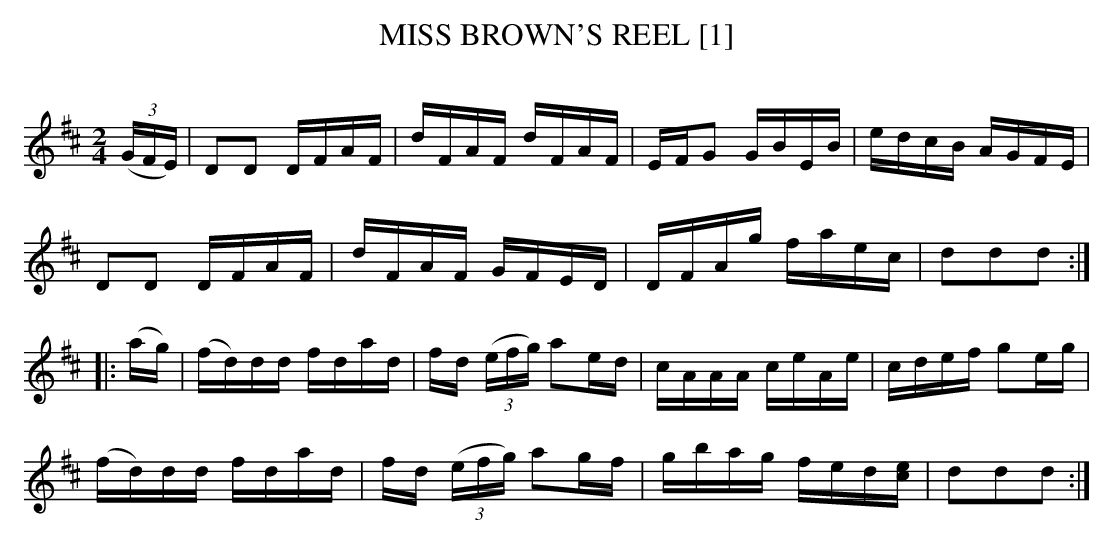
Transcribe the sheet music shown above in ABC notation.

X:1
T: MISS BROWN'S REEL [1]
C:
M: 2/4
L: 1/16
K: D
(3(GFE) |\
D2D2 DFAF | dFAF dFAF | EFG2 GBEB | edcB AGFE |
D2D2 DFAF | dFAF GFED | DFAg faec | d2d2d2 :|
|: (ag) |\
(fd)dd fdad | fd (3(efg) a2ed | cAAA ceAe | cdef g2eg |
(fd)dd fdad | fd (3(efg) a2gf | gbag fed[ec] | d2d2d2 :|
